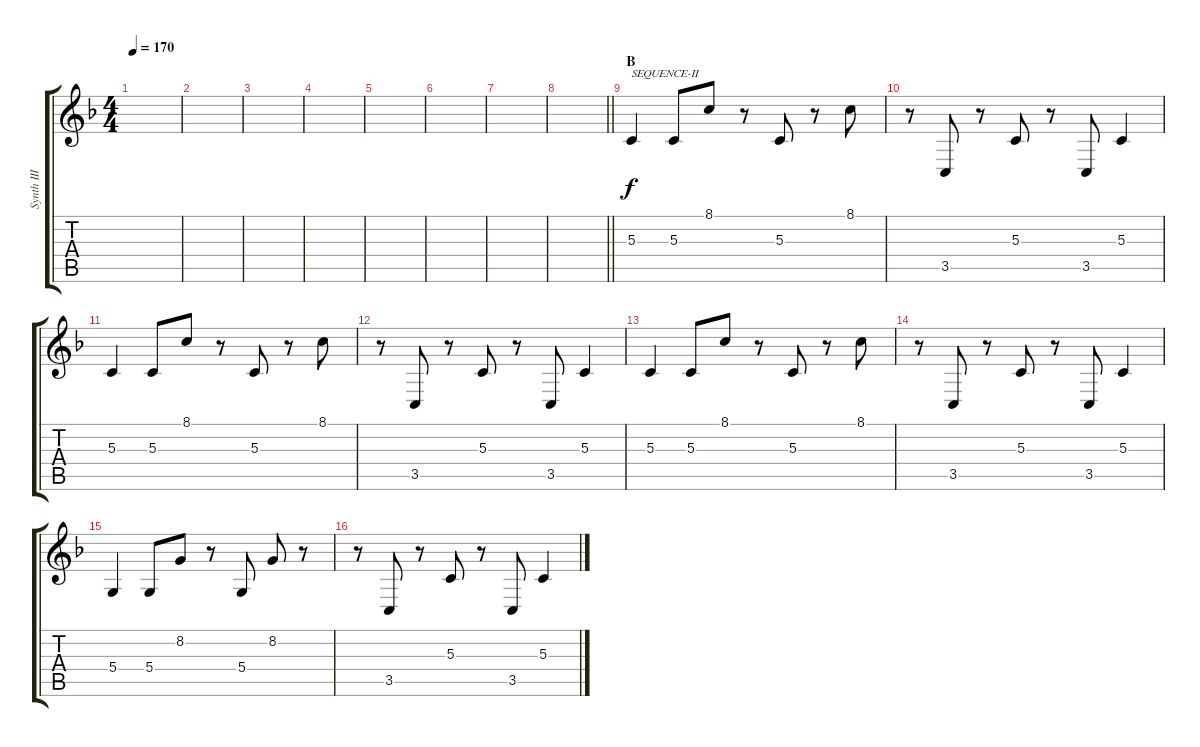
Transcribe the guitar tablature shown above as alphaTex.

\track ("Synth III (Kotobuki Tsumugi)" "Synth III ") {instrument pad1newage}
\staff {score tabs}
\tuning (E4 B3 G3 D3 A2 E2) {hide}
\ts (4 4)
\tempo 170
\clef g2
\ks f
|
|
|
|
|
|
|
\barLineRight lightlight
|
\section ("" "B")
5.3.4{txt "SEQUENCE-II"} 5.3.8 8.1.8 r.8 5.3.8 r.8 8.1.8 |
r.8 3.5.8 r.8 5.3.8 r.8 3.5.8 5.3.4 |
5.3.4 5.3.8 8.1.8 r.8 5.3.8 r.8 8.1.8 |
r.8 3.5.8 r.8 5.3.8 r.8 3.5.8 5.3.4 |
5.3.4 5.3.8 8.1.8 r.8 5.3.8 r.8 8.1.8 |
r.8 3.5.8 r.8 5.3.8 r.8 3.5.8 5.3.4 |
5.4.4 5.4.8 8.2.8 r.8 5.4.8 8.2.8 r.8 |
r.8 3.5.8 r.8 5.3.8 r.8 3.5.8 5.3.4
